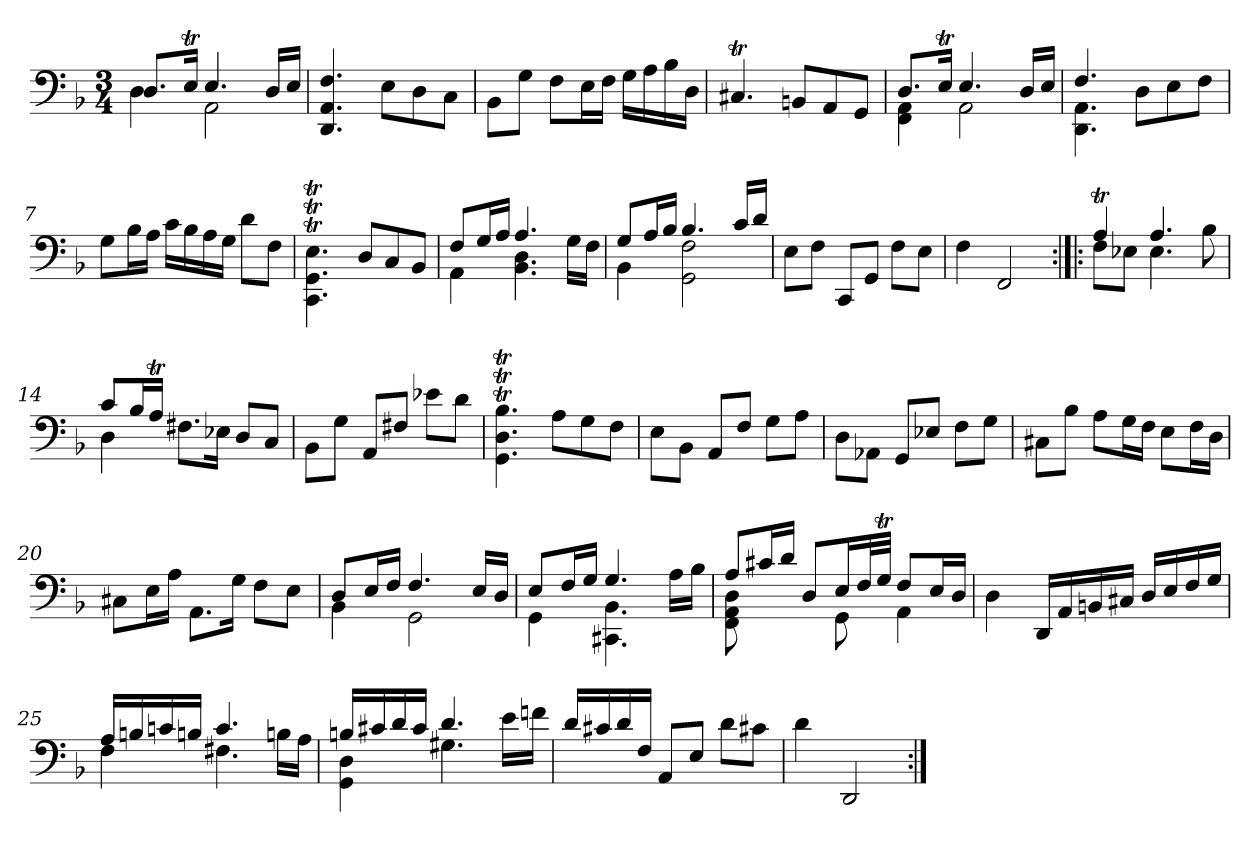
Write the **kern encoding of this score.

**kern
*part1
*staff1
*clefF4
*k[b-]
*d:
*M3/4
=1
*^
8.D/L	4D\
16Et/Jk	.
4.E/	2AA\
16D/LL	.
16E/JJ	.
*v	*v
=2
4.DD/ 4.AA/ 4.F/
8E\L
8D\
8C\J
=3
8BB-\L
8G\J
8F\L
16E\L
16F\JJ
16G\LL
16A\
16B-\
16D\JJ
=4
4.C#Xt/
8BBn/L
8AA/
8GG/J
=5
*^
8.D/L	4FF\ 4AA\
16Et/Jk	.
4.E/	2AA\
16D/LL	.
16E/JJ	.
=6	=6
4.F/	4.DD\ 4.AA\
8D\L	8ryy
8E\	4ryy
8F\J	.
*v	*v
=7
8G\L
16B-\L
16A\JJ
16c\LL
16B-\
16A\
16G\JJ
8d\L
8F\J
=8
4.CCiT\ 4.GGiT\ 4.EiT\
8Di/L
8C/
8BB-/J
=9
*^
8F/L	4AA\
16G/L	.
16A/JJ	.
4.A/	4.BB-\ 4.D\
16G\LL	8ryy
16F\JJ	.
!!LO:LB:g=z	!!
=10	=10
8G/L	4BB-\
16A/L	.
16B-/JJ	.
4.B-/	2GG\ 2F\
16c/LL	.
16d/JJ	.
*v	*v
=11
8E\L
8F\J
8CC/L
8GG/J
8F\L
8E\J
=12
4F\
2FF/
=13:|!|:
*^
4At/	8F\L
.	8E-X\J
4.A/	4.E-\
8B-\	8ryy
=14	=14
8c/L	4D\
16B-/L	.
16At/JJ	.
4ryy	8.F#X\L
.	16E-X\Jk
8D/L	4ryy
8C/J	.
*v	*v
=15
8BB-\L
8G\J
8AA/L
8F#X/J
8e-X\L
8d\J
=16
4.GGT\ 4.DT\ 4.B-T\
8A\L
8G\
8F\J
=17
8E\L
8BB-\J
8AA/L
8F/J
8G\L
8A\J
=18
8D\L
8AA-X\J
8GG/L
8E-X/J
8F\L
8G\J
!!LO:LB:g=z
=19
8C#X\L
8B-\J
8A\L
16G\L
16F\JJ
8E\L
16F\L
16D\JJ
=20
8C#X\L
16E\L
16A\JJ
8.AA\L
16G\Jk
8F\L
8E\J
=21
*^
8D/L	4BB-\
16E/L	.
16F/JJ	.
4.F/	2GG\
16E/LL	.
16D/JJ	.
=22	=22
8E/L	4GG\
16F/L	.
16G/JJ	.
4.G/	4.CC#X\ 4.BB-\
16A\LL	8ryy
16B-\JJ	.
=23	=23
8A/L	8FF\ 8AA\ 8D\
16c#X/L	8ryy
16d/JJ	.
8Di/L	8ryy
16E/L	8GG\
32Fi/L	.
32GTi/JJJ	.
8F/L	4AA\
16E/L	.
16D/JJ	.
*v	*v
!!LO:LB:g=z
=24
4D\
16DD/LL
16AA/
16BBn/
16C#X/JJ
16D/LL
16E/
16F/
16G/JJ
=25
*^
16A/LL	4F\
16Bn/	.
16cn/	.
16Bni/JJ	.
4.c/	4.F#X\
16Bn\LL	8ryy
16A\JJ	.
=26	=26
16Bn/LL	4GG\ 4D\
16c#X/	.
16d/	.
16c#i/JJ	.
4.d/	4.G#X\
16e\LL	8ryy
16fn\JJ	.
*v	*v
=27
16d/LL
16c#X/
16d/
16F/JJ
8AA/L
8E/J
8d\L
8c#X\J
=28
4d\
2DD/
=:|!
*-
